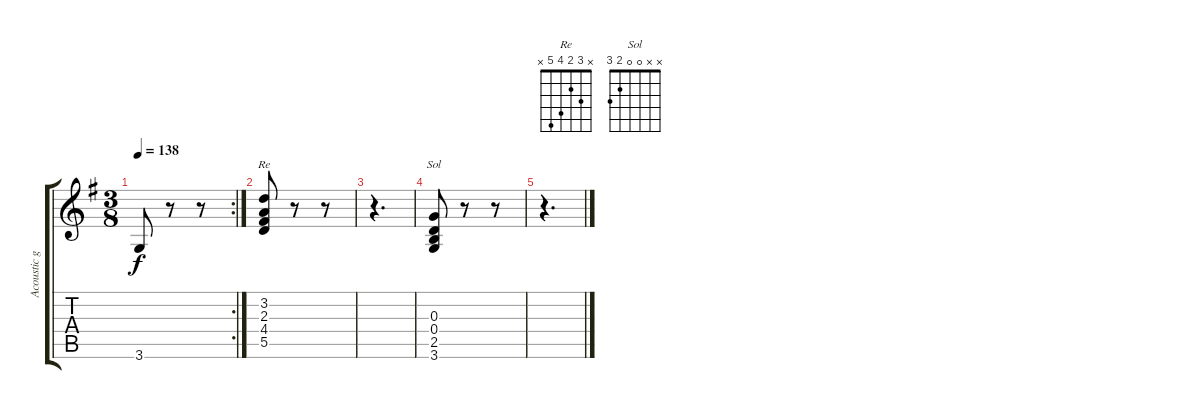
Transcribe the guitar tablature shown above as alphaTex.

\track ("Acoustic guitar 2" "Acoustic g") {instrument acousticguitarnylon}
\staff {score tabs}
\tuning (E4 B3 G3 D3 A2 E2) {hide}
\chord ("Re" x 3 2 4 5 x)
\chord ("Sol" x x 0 0 2 3)
\rc 2
\ts (3 8)
\tempo 138
\clef g2
\ks g
3.6.8{dy f} r.8 r.8 |
(3.2 2.3 4.4 5.5).8{ch "Re"} r.8 r.8 |
r.4{d} |
(0.3 0.4 2.5 3.6).8{ch "Sol"} r.8 r.8 |
r.4{d}
